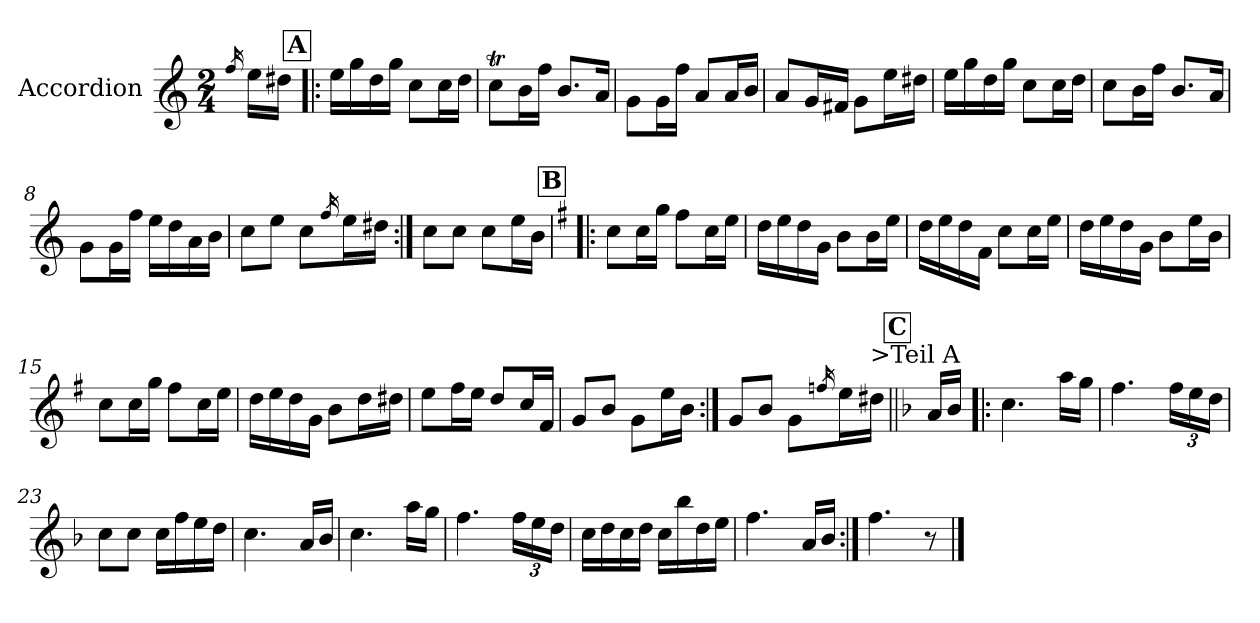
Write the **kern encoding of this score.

**kern
*part1
*staff1
*I"Accordion
*I'Acc
*clefG2
*k[]
*M2/4
!!LO:REH:place=s1:a:B:fs=14:t=A:qo=0.5
=1
16qff/
16ee\LL
16dd#X\JJ
=2!|:
16ee\LL
16gg\
16dd\
16gg\JJ
8cc\L
16cc\L
16dd\JJ
=3
8ccT\L
16b\L
16ff\JJ
8.b/L
16a/Jk
=4
8g\L
16g\L
16ff\JJ
8a/L
16a/L
16b/JJ
=5
8a/L
16g/L
16f#X/JJ
8g\L
16ee\L
16dd#X\JJ
=6
16ee\LL
16gg\
16dd\
16gg\JJ
8cc\L
16cc\L
16dd\JJ
=7
8cc\L
16b\L
16ff\JJ
8.b/L
16a/Jk
!!LO:LB:g=z
=8
8g\L
16g\L
16ff\JJ
16ee\LL
16dd\
16a\
16b\JJ
=9
8cc\L
8ee\J
8cc\L
16qff/
16ee\L
16dd#X\JJ
!!LO:REH:place=s1:a:B:fs=14:t=B:qo=2
=10:|!
8cc\L
8cc\J
8cc\L
16ee\L
16b\JJ
=11!|:
*k[f#]
*G:
8cc\L
16cc\L
16gg\JJ
8ff#\L
16cc\L
16ee\JJ
=12
16dd\LL
16ee\
16dd\
16g\JJ
8b\L
16b\L
16ee\JJ
=13
16dd\LL
16ee\
16dd\
16f#\JJ
8cc\L
16cc\L
16ee\JJ
=14
16dd\LL
16ee\
16dd\
16g\JJ
8b\L
16ee\L
16b\JJ
!!LO:LB:g=z
=15
8cc\L
16cc\L
16gg\JJ
8ff#\L
16cc\L
16ee\JJ
=16
16dd\LL
16ee\
16dd\
16g\JJ
8b\L
16dd\L
16dd#X\JJ
=17
8ee\L
16ff#\L
16ee\JJ
8dd/L
16cc/L
16f#/JJ
=18
8g/L
8b/J
8g\L
16ee\L
16b\JJ
=19:|!
8g/L
8b/J
8g\L
16qffn/
16ee\L
!LO:TX:a:t=>Teil A
16dd#X\JJ
!!LO:REH:place=s1:a:B:fs=14:t=C
=20||
*k[b-]
*F:
16a/LL
16b-/JJ
=21!|:
4.cc\
16aa\LL
16gg\JJ
=22
4.ff\
*Xbrackettup
24ff\LL
24ee\
24dd\JJ
!!LO:LB:g=z
=23
8cc\L
8cc\J
16cc\LL
16ff\
16ee\
16dd\JJ
=24
4.cc\
16a/LL
16b-/JJ
=25
4.cc\
16aa\LL
16gg\JJ
=26
4.ff\
24ff\LL
24ee\
24dd\JJ
=27
16cc\LL
16dd\
16cc\
16dd\JJ
16cc\LL
16bb-\
16dd\
16ee\JJ
=28
4.ff\
16a/LL
16b-/JJ
=29:|!
4.ff\
8r
==
*-
